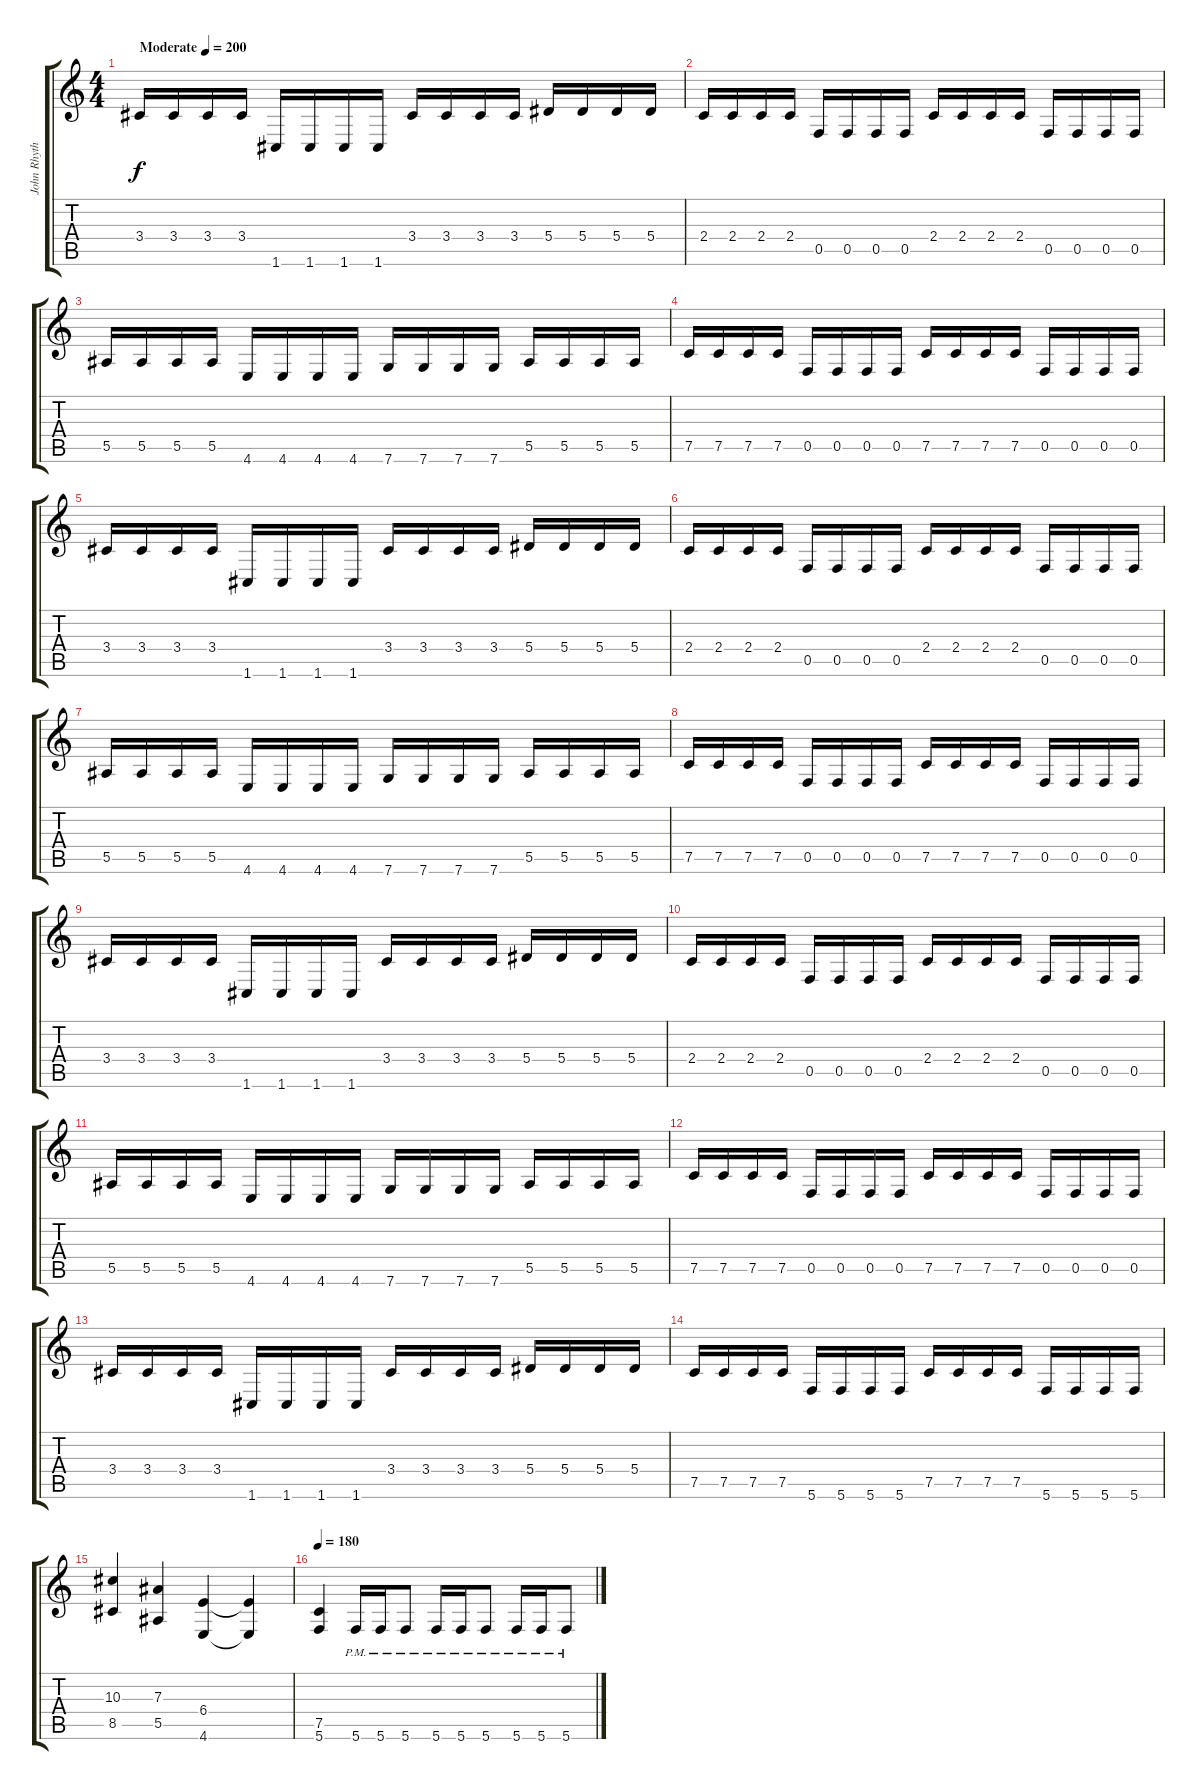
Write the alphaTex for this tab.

\track ("John Rhythm" "John Rhyth") {instrument distortionguitar}
\staff {score tabs}
\tuning (C4 G3 Eb3 Bb2 F2 C2) {hide}
\ts (4 4)
\tempo (200 "Moderate")
\clef g2
\ks c
3.4.16{dy f instrument distortionguitar} 3.4.16 3.4.16 3.4.16 1.6.16 1.6.16 1.6.16 1.6.16 3.4.16 3.4.16 3.4.16 3.4.16 5.4.16 5.4.16 5.4.16 5.4.16 |
2.4.16 2.4.16 2.4.16 2.4.16 0.5.16 0.5.16 0.5.16 0.5.16 2.4.16 2.4.16 2.4.16 2.4.16 0.5.16 0.5.16 0.5.16 0.5.16 |
5.5.16 5.5.16 5.5.16 5.5.16 4.6.16 4.6.16 4.6.16 4.6.16 7.6.16 7.6.16 7.6.16 7.6.16 5.5.16 5.5.16 5.5.16 5.5.16 |
7.5.16 7.5.16 7.5.16 7.5.16 0.5.16 0.5.16 0.5.16 0.5.16 7.5.16 7.5.16 7.5.16 7.5.16 0.5.16 0.5.16 0.5.16 0.5.16 |
3.4.16 3.4.16 3.4.16 3.4.16 1.6.16 1.6.16 1.6.16 1.6.16 3.4.16 3.4.16 3.4.16 3.4.16 5.4.16 5.4.16 5.4.16 5.4.16 |
2.4.16 2.4.16 2.4.16 2.4.16 0.5.16 0.5.16 0.5.16 0.5.16 2.4.16 2.4.16 2.4.16 2.4.16 0.5.16 0.5.16 0.5.16 0.5.16 |
5.5.16 5.5.16 5.5.16 5.5.16 4.6.16 4.6.16 4.6.16 4.6.16 7.6.16 7.6.16 7.6.16 7.6.16 5.5.16 5.5.16 5.5.16 5.5.16 |
7.5.16 7.5.16 7.5.16 7.5.16 0.5.16 0.5.16 0.5.16 0.5.16 7.5.16 7.5.16 7.5.16 7.5.16 0.5.16 0.5.16 0.5.16 0.5.16 |
3.4.16 3.4.16 3.4.16 3.4.16 1.6.16 1.6.16 1.6.16 1.6.16 3.4.16 3.4.16 3.4.16 3.4.16 5.4.16 5.4.16 5.4.16 5.4.16 |
2.4.16 2.4.16 2.4.16 2.4.16 0.5.16 0.5.16 0.5.16 0.5.16 2.4.16 2.4.16 2.4.16 2.4.16 0.5.16 0.5.16 0.5.16 0.5.16 |
5.5.16 5.5.16 5.5.16 5.5.16 4.6.16 4.6.16 4.6.16 4.6.16 7.6.16 7.6.16 7.6.16 7.6.16 5.5.16 5.5.16 5.5.16 5.5.16 |
7.5.16 7.5.16 7.5.16 7.5.16 0.5.16 0.5.16 0.5.16 0.5.16 7.5.16 7.5.16 7.5.16 7.5.16 0.5.16 0.5.16 0.5.16 0.5.16 |
3.4.16 3.4.16 3.4.16 3.4.16 1.6.16 1.6.16 1.6.16 1.6.16 3.4.16 3.4.16 3.4.16 3.4.16 5.4.16 5.4.16 5.4.16 5.4.16 |
7.5.16 7.5.16 7.5.16 7.5.16 5.6.16 5.6.16 5.6.16 5.6.16 7.5.16 7.5.16 7.5.16 7.5.16 5.6.16 5.6.16 5.6.16 5.6.16 |
(10.3 8.5).4 (7.3 5.5).4 (6.4 4.6).4 (6.4{t} 4.6{t}).4 |
\tempo 180
(7.5 5.6).4{instrument distortionguitar} 5.6{pm}.16 5.6{pm}.16 5.6{pm}.8 5.6{pm}.16 5.6{pm}.16 5.6{pm}.8 5.6{pm}.16 5.6{pm}.16 5.6{pm}.8
